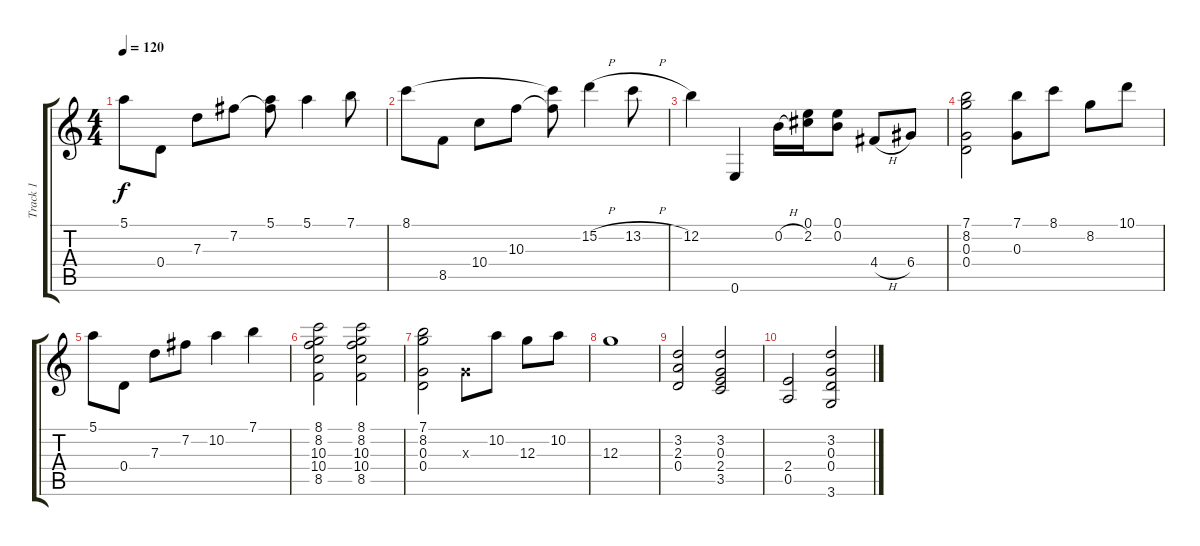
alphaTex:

\track ("Track 1" "Track 1") {instrument electricguitarjazz}
\staff {score tabs}
\tuning (E4 B3 G3 D3 A2 E2) {hide}
\ts (4 4)
\tempo 120
\clef g2
\ks c
5.1.8{dy f} 0.4.8 7.3.8 7.2.8 (5.1 7.2{t}).8 5.1.4 7.1.8 |
8.1.8 8.5.8 10.4.8 10.3.8 (8.1{t} 10.3{t}).8 15.2{h}.4 13.2{h}.8 |
12.2.4 0.6.4 0.2{h}.16 (0.1 2.2).16 (0.1 0.2).8 4.4{h}.8 6.4.8 |
(7.1 8.2 0.3 0.4).2 (7.1 0.3).8 8.1.8 8.2.8 10.1.8 |
5.1.8 0.4.8 7.3.8 7.2.8 10.2.4 7.1.4 |
(8.1 8.2 10.3 10.4 8.5).2 (8.1 8.2 10.3 10.4 8.5).2 |
(7.1 8.2 0.3 0.4).2 0.3{x}.8 10.2.8 12.3.8 10.2.8 |
12.3.1 |
(3.2 2.3 0.4).2 (3.2 0.3 2.4 3.5).2 |
(2.4 0.5).2 (3.2 0.3 0.4 3.6).2
